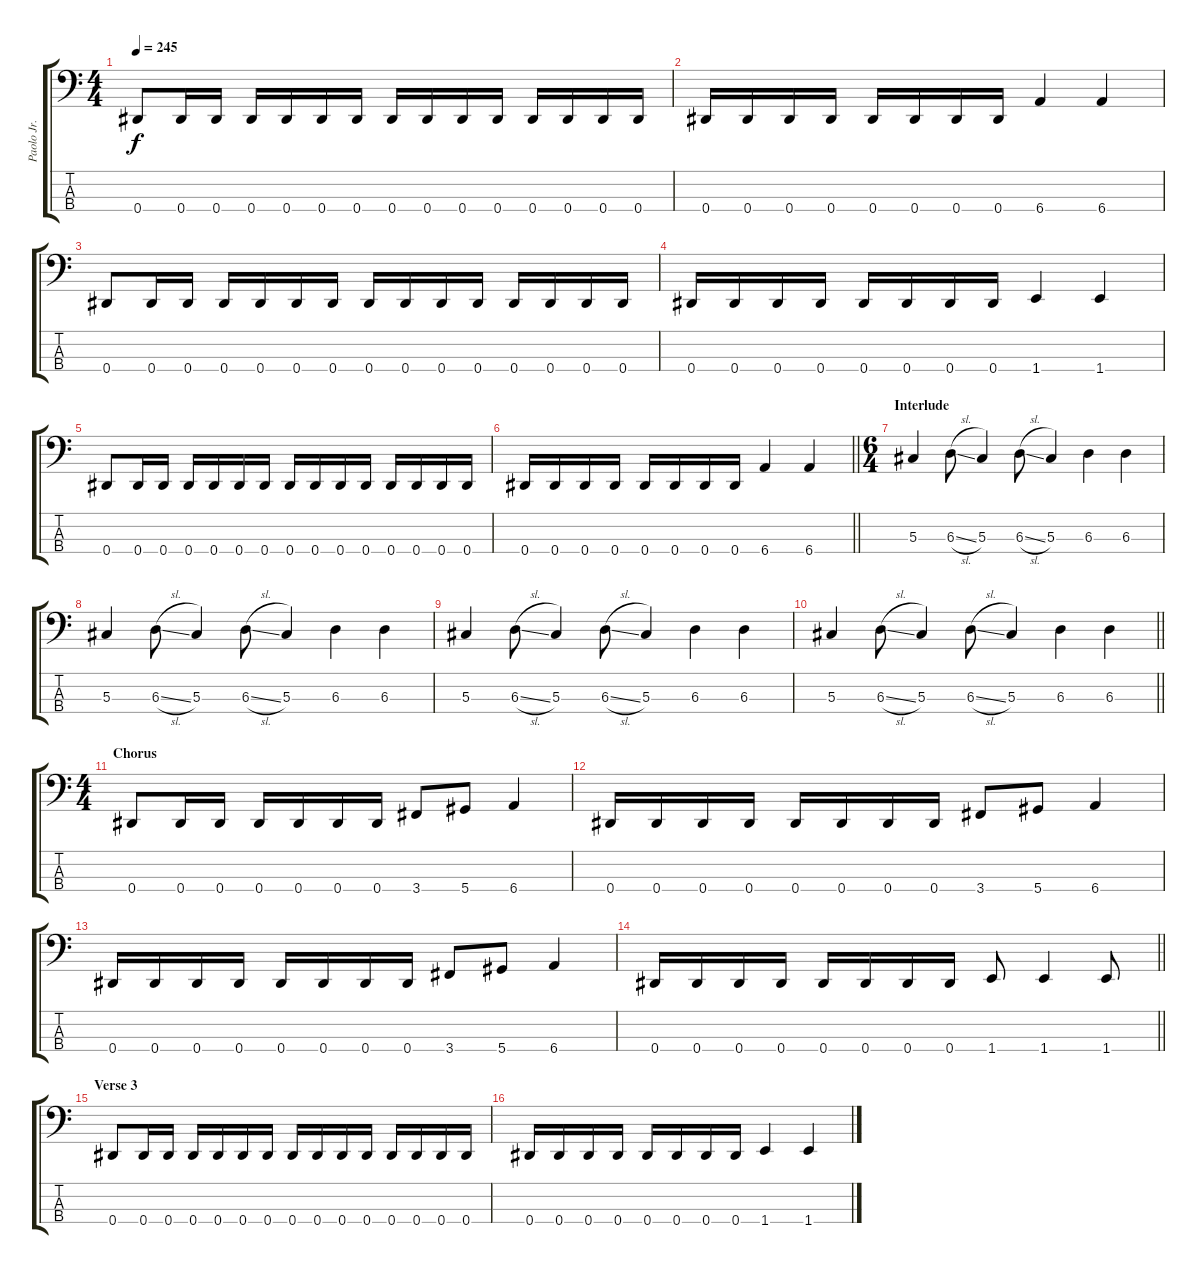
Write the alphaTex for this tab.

\track ("Paolo Jr." "Paolo Jr.") {instrument electricbasspick}
\staff {score tabs}
\tuning (Gb2 Db2 Ab1 Eb1) {hide}
\ts (4 4)
\tempo 245
\clef f4
\ks c
0.4.8{dy f} 0.4.16 0.4.16 0.4.16 0.4.16 0.4.16 0.4.16 0.4.16 0.4.16 0.4.16 0.4.16 0.4.16 0.4.16 0.4.16 0.4.16 |
0.4.16 0.4.16 0.4.16 0.4.16 0.4.16 0.4.16 0.4.16 0.4.16 6.4.4 6.4.4 |
0.4.8 0.4.16 0.4.16 0.4.16 0.4.16 0.4.16 0.4.16 0.4.16 0.4.16 0.4.16 0.4.16 0.4.16 0.4.16 0.4.16 0.4.16 |
0.4.16 0.4.16 0.4.16 0.4.16 0.4.16 0.4.16 0.4.16 0.4.16 1.4.4 1.4.4 |
0.4.8 0.4.16 0.4.16 0.4.16 0.4.16 0.4.16 0.4.16 0.4.16 0.4.16 0.4.16 0.4.16 0.4.16 0.4.16 0.4.16 0.4.16 |
\barLineRight lightlight
0.4.16 0.4.16 0.4.16 0.4.16 0.4.16 0.4.16 0.4.16 0.4.16 6.4.4 6.4.4 |
\ts (6 4)
\section ("" "Interlude")
5.3.4 6.3{sl}.8 5.3.4 6.3{sl}.8 5.3.4 6.3.4 6.3.4 |
5.3.4 6.3{sl}.8 5.3.4 6.3{sl}.8 5.3.4 6.3.4 6.3.4 |
5.3.4 6.3{sl}.8 5.3.4 6.3{sl}.8 5.3.4 6.3.4 6.3.4 |
\barLineRight lightlight
5.3.4 6.3{sl}.8 5.3.4 6.3{sl}.8 5.3.4 6.3.4 6.3.4 |
\ts (4 4)
\section ("" "Chorus")
0.4.8 0.4.16 0.4.16 0.4.16 0.4.16 0.4.16 0.4.16 3.4.8 5.4.8 6.4.4 |
0.4.16 0.4.16 0.4.16 0.4.16 0.4.16 0.4.16 0.4.16 0.4.16 3.4.8 5.4.8 6.4.4 |
0.4.16 0.4.16 0.4.16 0.4.16 0.4.16 0.4.16 0.4.16 0.4.16 3.4.8 5.4.8 6.4.4 |
\barLineRight lightlight
0.4.16 0.4.16 0.4.16 0.4.16 0.4.16 0.4.16 0.4.16 0.4.16 1.4.8 1.4.4 1.4.8 |
\section ("" "Verse 3")
0.4.8 0.4.16 0.4.16 0.4.16 0.4.16 0.4.16 0.4.16 0.4.16 0.4.16 0.4.16 0.4.16 0.4.16 0.4.16 0.4.16 0.4.16 |
0.4.16 0.4.16 0.4.16 0.4.16 0.4.16 0.4.16 0.4.16 0.4.16 1.4.4 1.4.4
